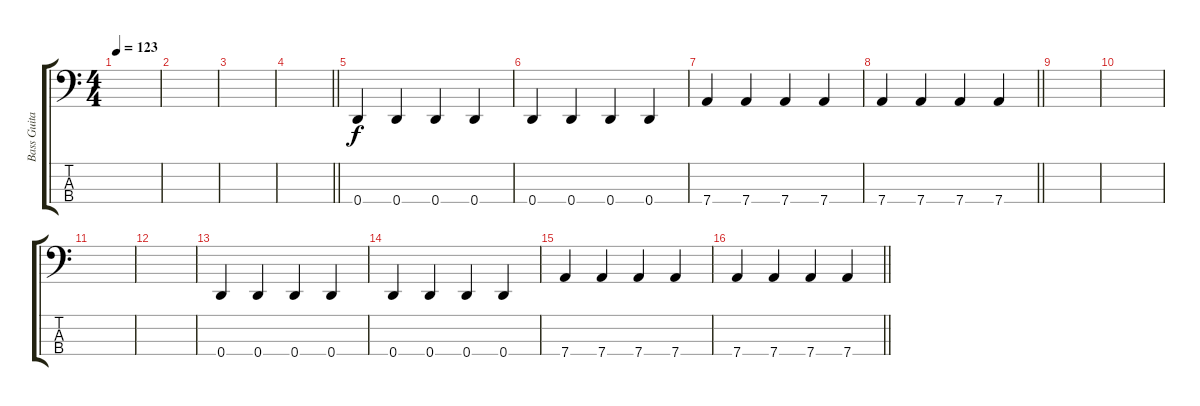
\track ("Bass Guitar" "Bass Guita") {instrument electricbassfinger}
\staff {score tabs}
\tuning (G2 D2 A1 D1) {hide}
\ts (4 4)
\tempo 123
\clef f4
\ks c
|
|
|
\barLineRight lightlight
|
0.4.4 0.4.4 0.4.4 0.4.4 |
0.4.4 0.4.4 0.4.4 0.4.4 |
7.4.4 7.4.4 7.4.4 7.4.4 |
\barLineRight lightlight
7.4.4 7.4.4 7.4.4 7.4.4 |
|
|
|
|
0.4.4 0.4.4 0.4.4 0.4.4 |
0.4.4 0.4.4 0.4.4 0.4.4 |
7.4.4 7.4.4 7.4.4 7.4.4 |
\barLineRight lightlight
7.4.4 7.4.4 7.4.4 7.4.4
